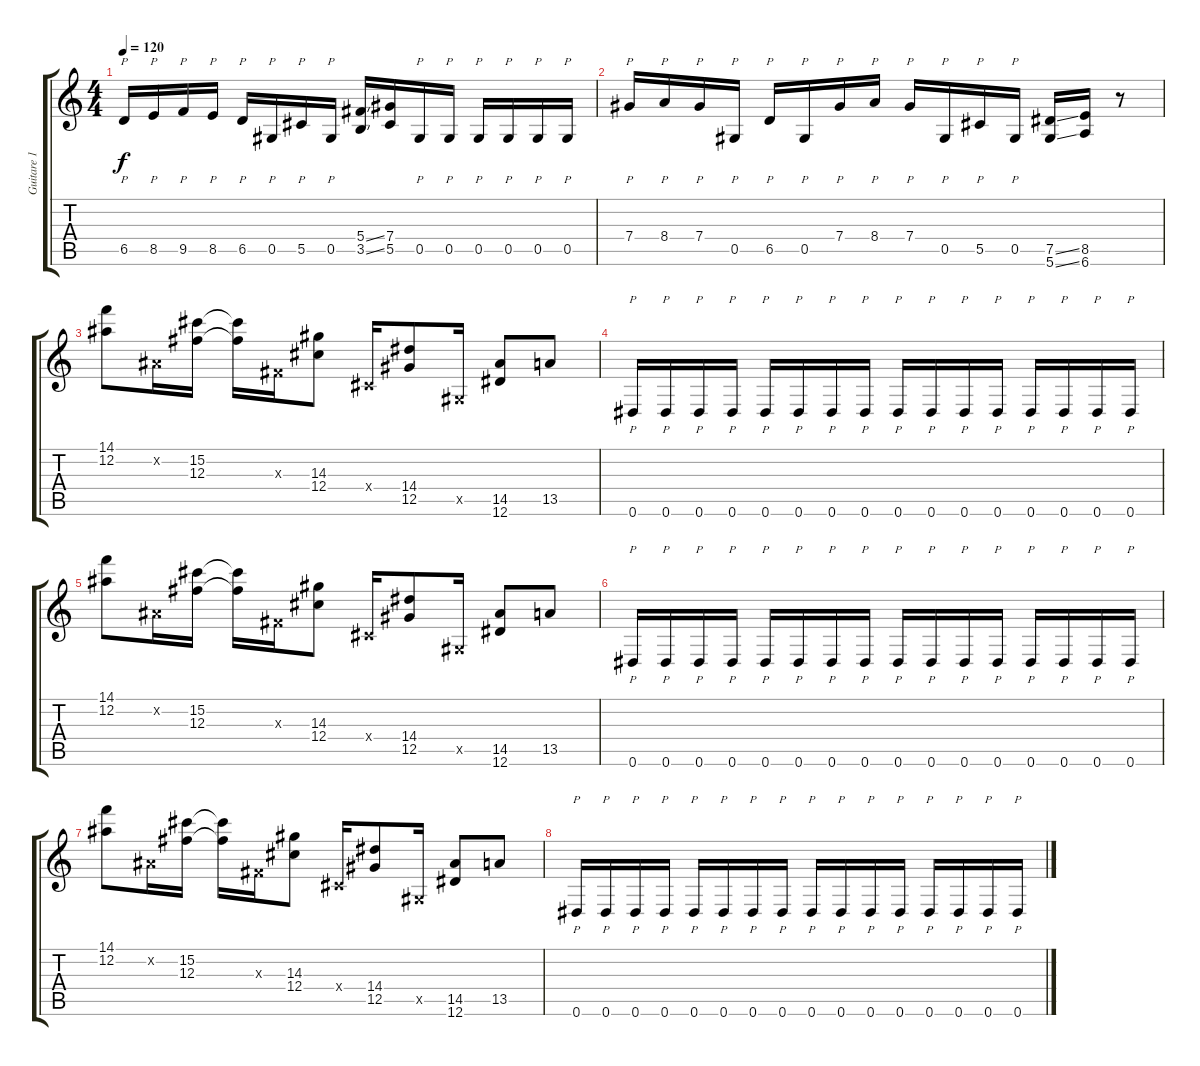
\track ("Guitare 1" "Guitare 1") {instrument distortionguitar}
\staff {score tabs}
\tuning (Eb4 Bb3 Gb3 Db3 Ab2 Eb2) {hide}
\ts (4 4)
\tempo 120
\clef g2
\ks c
6.5.16{p dy f} 8.5.16{p} 9.5.16{p} 8.5.16{p} 6.5.16{p} 0.5.16{p} 5.5.16{p} 0.5.16{p} (5.4{ss} 3.5{ss}).16 (7.4 5.5).16 0.5.16{p} 0.5.16{p} 0.5.16{p} 0.5.16{p} 0.5.16{p} 0.5.16{p} |
7.4.16{p} 8.4.16{p} 7.4.16{p} 0.5.16{p} 6.5.16{p} 0.5.16{p} 7.4.16{p} 8.4.16{p} 7.4.16{p} 0.5.16{p} 5.5.16{p} 0.5.16{p} (7.5{ss} 5.6{ss}).16 (8.5 6.6).16 r.8 |
(14.1 12.2).8 0.2{x}.16 (15.2 12.3).16 (15.2{t} 12.3{t}).16 0.3{x}.16 (14.3 12.4).8 0.4{x}.16 (14.4 12.5).8 0.5{x}.16 (14.5 12.6).8 13.5.8 |
0.6.16{p} 0.6.16{p} 0.6.16{p} 0.6.16{p} 0.6.16{p} 0.6.16{p} 0.6.16{p} 0.6.16{p} 0.6.16{p} 0.6.16{p} 0.6.16{p} 0.6.16{p} 0.6.16{p} 0.6.16{p} 0.6.16{p} 0.6.16{p} |
(14.1 12.2).8 0.2{x}.16 (15.2 12.3).16 (15.2{t} 12.3{t}).16 0.3{x}.16 (14.3 12.4).8 0.4{x}.16 (14.4 12.5).8 0.5{x}.16 (14.5 12.6).8 13.5.8 |
0.6.16{p} 0.6.16{p} 0.6.16{p} 0.6.16{p} 0.6.16{p} 0.6.16{p} 0.6.16{p} 0.6.16{p} 0.6.16{p} 0.6.16{p} 0.6.16{p} 0.6.16{p} 0.6.16{p} 0.6.16{p} 0.6.16{p} 0.6.16{p} |
(14.1 12.2).8 0.2{x}.16 (15.2 12.3).16 (15.2{t} 12.3{t}).16 0.3{x}.16 (14.3 12.4).8 0.4{x}.16 (14.4 12.5).8 0.5{x}.16 (14.5 12.6).8 13.5.8 |
0.6.16{p} 0.6.16{p} 0.6.16{p} 0.6.16{p} 0.6.16{p} 0.6.16{p} 0.6.16{p} 0.6.16{p} 0.6.16{p} 0.6.16{p} 0.6.16{p} 0.6.16{p} 0.6.16{p} 0.6.16{p} 0.6.16{p} 0.6.16{p}
